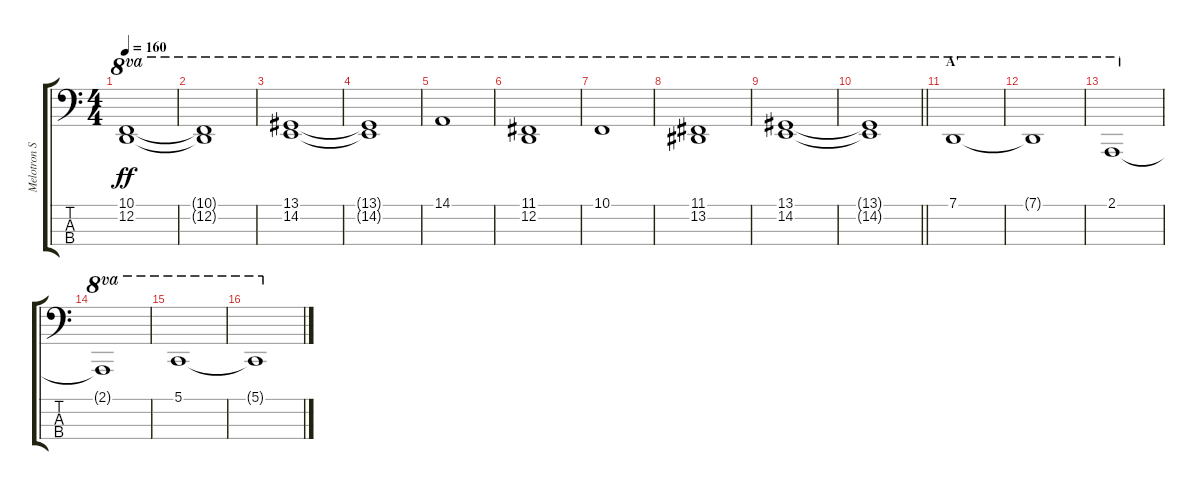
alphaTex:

\track ("Melotron Strings I" "Melotron S") {instrument stringensemble1}
\staff {score tabs}
\tuning (G2 D2 A1 E1) {hide}
\ts (4 4)
\tempo 160
\clef f4
\ks c
(10.1 12.2).1{ot 8va dy ff} |
(10.1{t} 12.2{t}).1{ot 8va} |
(13.1 14.2).1{ot 8va} |
(13.1{t} 14.2{t}).1{ot 8va} |
14.1.1{ot 8va} |
(11.1 12.2).1{ot 8va} |
10.1.1{ot 8va} |
(11.1 13.2).1{ot 8va} |
(13.1 14.2).1{ot 8va} |
\barLineRight lightlight
(13.1{t} 14.2{t}).1{ot 8va} |
\section ("" "A'")
7.1.1{ot 8va} |
7.1{t}.1{ot 8va} |
2.1.1{ot 8va} |
2.1{t}.1{ot 8va} |
5.1.1{ot 8va} |
5.1{t}.1{ot 8va}
